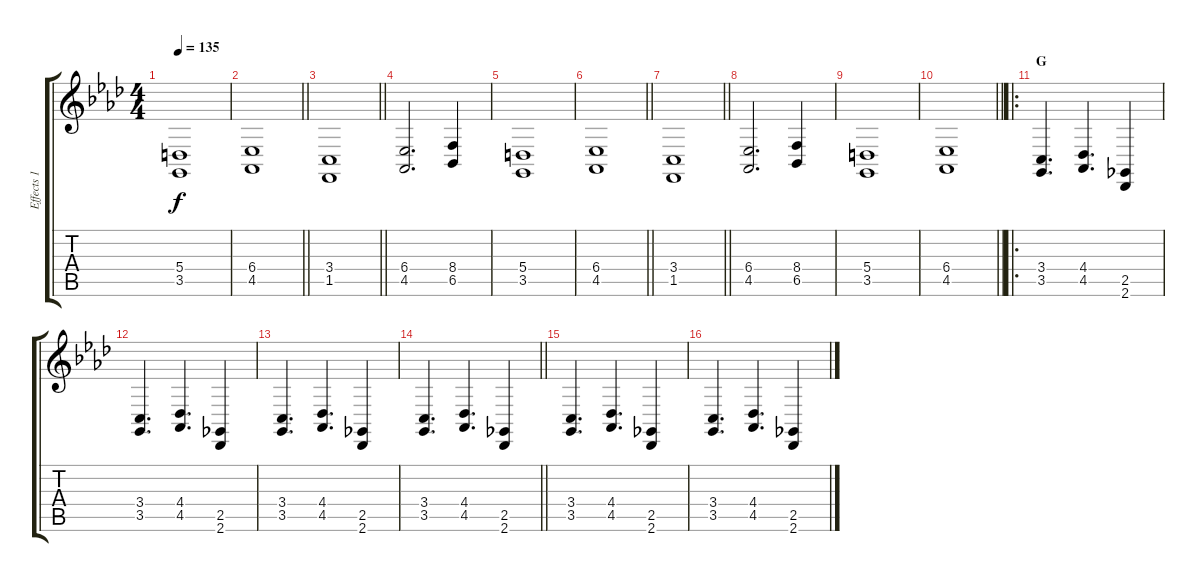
\track ("Effects 1" "Effects 1") {instrument lead2sawtooth}
\staff {score tabs}
\tuning (B3 Gb3 D3 A2 E2 B1) {hide}
\ts (4 4)
\tempo 135
\clef g2
\ks fminor
(5.4 3.5).1{dy f} |
\barLineRight lightlight
(6.4 4.5).1 |
\barLineRight lightlight
(3.4 1.5).1 |
(6.4 4.5).2{d} (8.4 6.5).4 |
(5.4 3.5).1 |
\barLineRight lightlight
(6.4 4.5).1 |
\barLineRight lightlight
(3.4 1.5).1 |
(6.4 4.5).2{d} (8.4 6.5).4 |
(5.4 3.5).1 |
\barLineRight lightlight
(6.4 4.5).1 |
\ro
\section ("" "G")
(3.4 3.5).4{d} (4.4 4.5).4{d} (2.5 2.6).4 |
(3.4 3.5).4{d} (4.4 4.5).4{d} (2.5 2.6).4 |
(3.4 3.5).4{d} (4.4 4.5).4{d} (2.5 2.6).4 |
\barLineRight lightlight
(3.4 3.5).4{d} (4.4 4.5).4{d} (2.5 2.6).4 |
\section ("" "")
(3.4 3.5).4{d} (4.4 4.5).4{d} (2.5 2.6).4 |
(3.4 3.5).4{d} (4.4 4.5).4{d} (2.5 2.6).4
